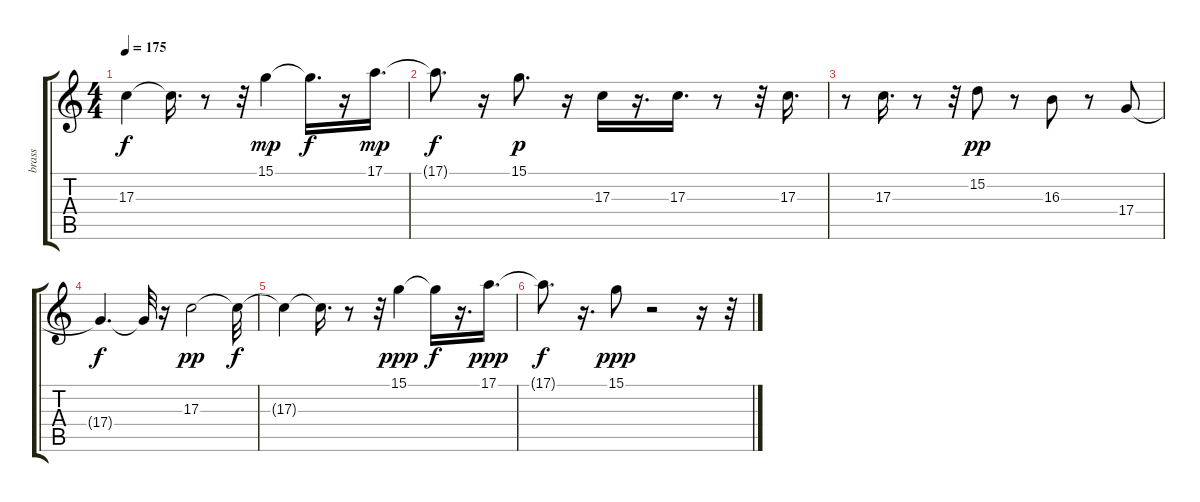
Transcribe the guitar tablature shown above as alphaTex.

\track ("brass" "brass") {instrument stringensemble1}
\staff {score tabs}
\tuning (E4 B3 G3 D3 A2 E2) {hide}
\ts (4 4)
\tempo 175
\clef g2
\ks c
17.3{t}.4{dy f} 17.3{t}.16{d} r.8 r.32 15.1.4{dy mp} 15.1{t}.16{d dy f} r.16 17.1.16{d dy mp} |
17.1{t}.8{d dy f} r.16 15.1.8{d dy p} r.16 17.3.16 r.16{d} 17.3.16{d} r.8 r.32 17.3.16{d} |
r.8 17.3.16{d} r.8 r.32 15.2.8{dy pp} r.8 16.3.8 r.8 17.4.8 |
17.4{t}.4{d dy f} 17.4{t}.32 r.16 17.3.2{dy pp} 17.3{t}.32{dy f} |
17.3{t}.4 17.3{t}.16{d} r.8 r.32 15.1.4{dy ppp} 15.1{t}.16{dy f} r.16{d} 17.1.16{d dy ppp} |
17.1{t}.8{d dy f} r.16{d} 15.1.8{dy ppp} r.2 r.16 r.32
